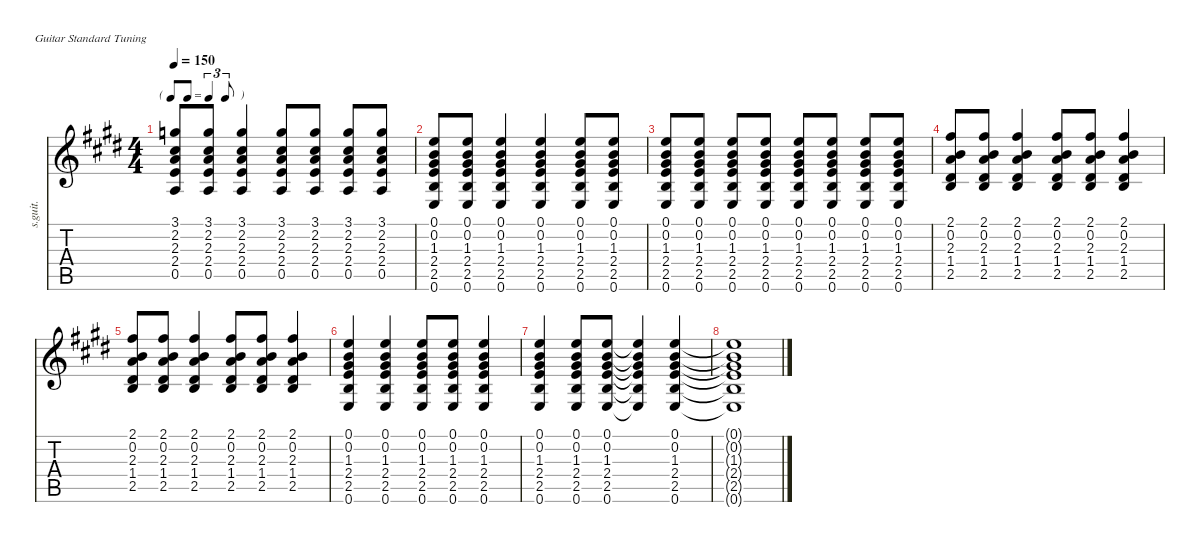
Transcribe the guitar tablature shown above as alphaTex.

\defaultSystemsLayout 4
\hideDynamics
\bracketExtendMode nobrackets
\otherSystemsTrackNameOrientation horizontal
\track ("Track 2" "s.guit.") {instrument acousticguitarsteel}
\staff {score tabs}
\tuning (E4 B3 G3 D3 A2 E2)
\ts (4 4)
\tf triplet8th
\tempo 150
\clef g2
\ks e
(3.1{acc forcenatural} 2.2{acc #} 2.3{acc forcenatural} 2.4{acc forcenatural} 0.5{acc forcenatural}).8{dy f} (3.1{acc forcenatural} 2.2{acc #} 2.3{acc forcenatural} 2.4{acc forcenatural} 0.5{acc forcenatural}).8 (3.1{acc forcenatural} 2.2{acc #} 2.3{acc forcenatural} 2.4{acc forcenatural} 0.5{acc forcenatural}).4 (3.1{acc forcenatural} 2.2{acc #} 2.3{acc forcenatural} 2.4{acc forcenatural} 0.5{acc forcenatural}).8 (3.1{acc forcenatural} 2.2{acc #} 2.3{acc forcenatural} 2.4{acc forcenatural} 0.5{acc forcenatural}).8 (3.1{acc forcenatural} 2.2{acc #} 2.3{acc forcenatural} 2.4{acc forcenatural} 0.5{acc forcenatural}).8 (3.1{acc forcenatural} 2.2{acc #} 2.3{acc forcenatural} 2.4{acc forcenatural} 0.5{acc forcenatural}).8 |
(0.1{acc forcenatural} 0.2{acc forcenatural} 1.3{acc #} 2.4{acc forcenatural} 2.5{acc forcenatural} 0.6{acc forcenatural}).8 (0.1{acc forcenatural} 0.2{acc forcenatural} 1.3{acc #} 2.4{acc forcenatural} 2.5{acc forcenatural} 0.6{acc forcenatural}).8 (0.1{acc forcenatural} 0.2{acc forcenatural} 1.3{acc #} 2.4{acc forcenatural} 2.5{acc forcenatural} 0.6{acc forcenatural}).4 (0.1{acc forcenatural} 0.2{acc forcenatural} 1.3{acc #} 2.4{acc forcenatural} 2.5{acc forcenatural} 0.6{acc forcenatural}).4 (0.1{acc forcenatural} 0.2{acc forcenatural} 1.3{acc #} 2.4{acc forcenatural} 2.5{acc forcenatural} 0.6{acc forcenatural}).8 (0.1{acc forcenatural} 0.2{acc forcenatural} 1.3{acc #} 2.4{acc forcenatural} 2.5{acc forcenatural} 0.6{acc forcenatural}).8 |
(0.1{acc forcenatural} 0.2{acc forcenatural} 1.3{acc #} 2.4{acc forcenatural} 2.5{acc forcenatural} 0.6{acc forcenatural}).8 (0.1{acc forcenatural} 0.2{acc forcenatural} 1.3{acc #} 2.4{acc forcenatural} 2.5{acc forcenatural} 0.6{acc forcenatural}).8 (0.1{acc forcenatural} 0.2{acc forcenatural} 1.3{acc #} 2.4{acc forcenatural} 2.5{acc forcenatural} 0.6{acc forcenatural}).8 (0.1{acc forcenatural} 0.2{acc forcenatural} 1.3{acc #} 2.4{acc forcenatural} 2.5{acc forcenatural} 0.6{acc forcenatural}).8 (0.1{acc forcenatural} 0.2{acc forcenatural} 1.3{acc #} 2.4{acc forcenatural} 2.5{acc forcenatural} 0.6{acc forcenatural}).8 (0.1{acc forcenatural} 0.2{acc forcenatural} 1.3{acc #} 2.4{acc forcenatural} 2.5{acc forcenatural} 0.6{acc forcenatural}).8 (0.1{acc forcenatural} 0.2{acc forcenatural} 1.3{acc #} 2.4{acc forcenatural} 2.5{acc forcenatural} 0.6{acc forcenatural}).8 (0.1{acc forcenatural} 0.2{acc forcenatural} 1.3{acc #} 2.4{acc forcenatural} 2.5{acc forcenatural} 0.6{acc forcenatural}).8 |
(2.1{acc #} 0.2{acc forcenatural} 2.3{acc forcenatural} 1.4{acc #} 2.5{acc forcenatural}).8 (2.1{acc #} 0.2{acc forcenatural} 2.3{acc forcenatural} 1.4{acc #} 2.5{acc forcenatural}).8 (2.1{acc #} 0.2{acc forcenatural} 2.3{acc forcenatural} 1.4{acc #} 2.5{acc forcenatural}).4 (2.1{acc #} 0.2{acc forcenatural} 2.3{acc forcenatural} 1.4{acc #} 2.5{acc forcenatural}).8 (2.1{acc #} 0.2{acc forcenatural} 2.3{acc forcenatural} 1.4{acc #} 2.5{acc forcenatural}).8 (2.1{acc #} 0.2{acc forcenatural} 2.3{acc forcenatural} 1.4{acc #} 2.5{acc forcenatural}).4 |
(2.1{acc #} 0.2{acc forcenatural} 2.3{acc forcenatural} 1.4{acc #} 2.5{acc forcenatural}).8 (2.1{acc #} 0.2{acc forcenatural} 2.3{acc forcenatural} 1.4{acc #} 2.5{acc forcenatural}).8 (2.1{acc #} 0.2{acc forcenatural} 2.3{acc forcenatural} 1.4{acc #} 2.5{acc forcenatural}).4 (2.1{acc #} 0.2{acc forcenatural} 2.3{acc forcenatural} 1.4{acc #} 2.5{acc forcenatural}).8 (2.1{acc #} 0.2{acc forcenatural} 2.3{acc forcenatural} 1.4{acc #} 2.5{acc forcenatural}).8 (2.1{acc #} 0.2{acc forcenatural} 2.3{acc forcenatural} 1.4{acc #} 2.5{acc forcenatural}).4 |
(0.1{acc forcenatural} 0.2{acc forcenatural} 1.3{acc #} 2.4{acc forcenatural} 2.5{acc forcenatural} 0.6{acc forcenatural}).4 (0.1{acc forcenatural} 0.2{acc forcenatural} 1.3{acc #} 2.4{acc forcenatural} 2.5{acc forcenatural} 0.6{acc forcenatural}).4 (0.1{acc forcenatural} 0.2{acc forcenatural} 1.3{acc #} 2.4{acc forcenatural} 2.5{acc forcenatural} 0.6{acc forcenatural}).8 (0.1{acc forcenatural} 0.2{acc forcenatural} 1.3{acc #} 2.4{acc forcenatural} 2.5{acc forcenatural} 0.6{acc forcenatural}).8 (0.1{acc forcenatural} 0.2{acc forcenatural} 1.3{acc #} 2.4{acc forcenatural} 2.5{acc forcenatural} 0.6{acc forcenatural}).4 |
(0.1{acc forcenatural} 0.2{acc forcenatural} 1.3{acc #} 2.4{acc forcenatural} 2.5{acc forcenatural} 0.6{acc forcenatural}).4 (0.1{acc forcenatural} 0.2{acc forcenatural} 1.3{acc #} 2.4{acc forcenatural} 2.5{acc forcenatural} 0.6{acc forcenatural}).8 (0.1{acc forcenatural} 0.2{acc forcenatural} 1.3{acc #} 2.4{acc forcenatural} 2.5{acc forcenatural} 0.6{acc forcenatural}).8 (0.1{t acc forcenatural} 0.2{t acc forcenatural} 1.3{t acc #} 2.4{t acc forcenatural} 2.5{t acc forcenatural} 0.6{t acc forcenatural}).4 (0.1{acc forcenatural} 0.2{acc forcenatural} 1.3{acc #} 2.4{acc forcenatural} 2.5{acc forcenatural} 0.6{acc forcenatural}).4 |
(0.1{t acc forcenatural} 0.2{t acc forcenatural} 1.3{t acc #} 2.4{t acc forcenatural} 2.5{t acc forcenatural} 0.6{t acc forcenatural}).1
